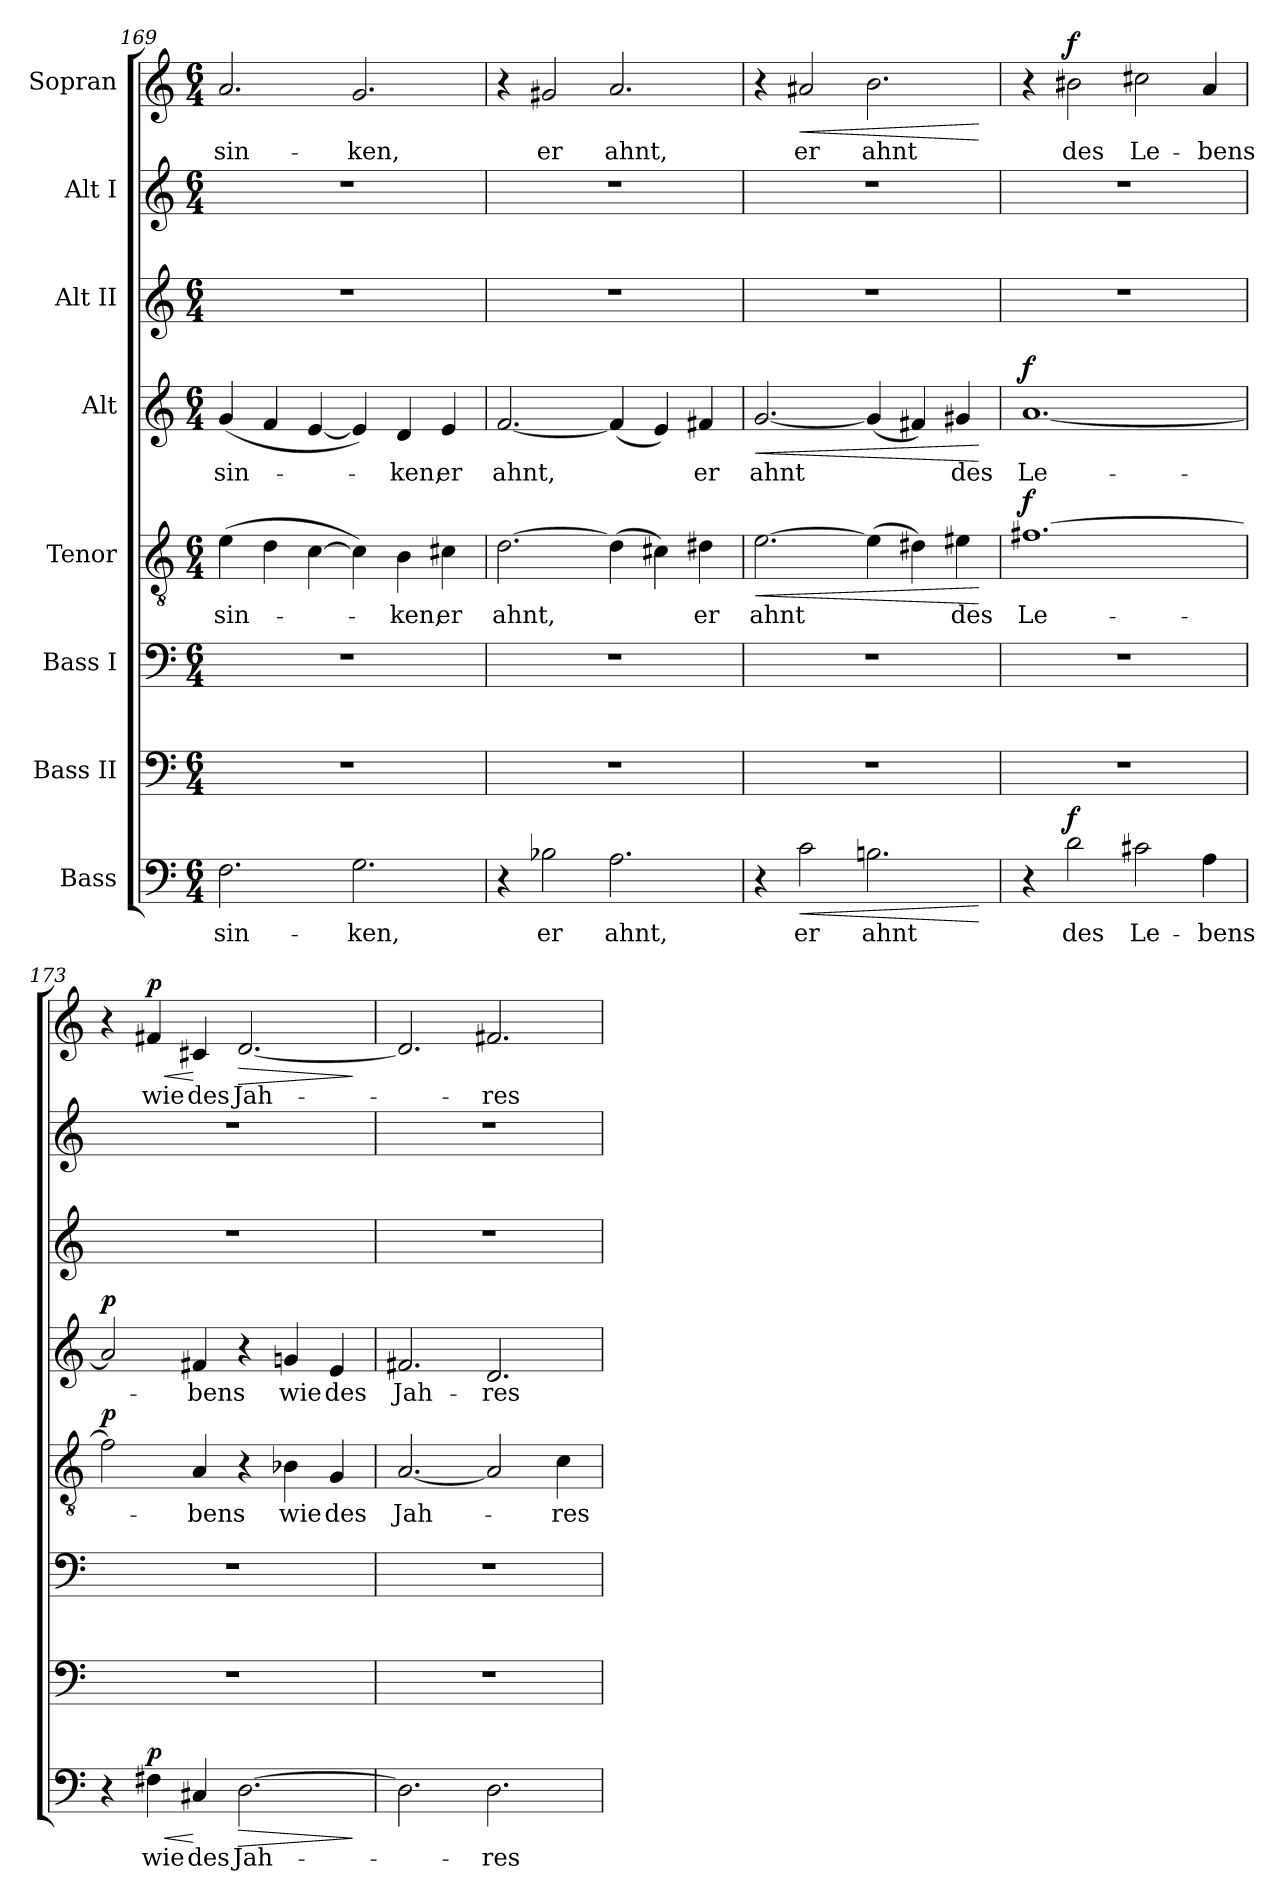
**kern	**text	**dynam	**kern	**kern	**kern	**text	**dynam	**kern	**text	**dynam	**kern	**kern	**kern	**text	**dynam
*part8	*part8	*part8	*part7	*part6	*part5	*part5	*part5	*part4	*part4	*part4	*part3	*part2	*part1	*part1	*part1
*staff8	*staff8	*staff8	*staff7	*staff6	*staff5	*staff5	*staff5	*staff4	*staff4	*staff4	*staff3	*staff2	*staff1	*staff1	*staff1
*I"Bass	*	*	*I"Bass II	*I"Bass I	*I"Tenor	*	*	*I"Alt	*	*	*I"Alt II	*I"Alt I	*I"Sopran	*	*
*clefF4	*	*	*clefF4	*clefF4	*clefGv2	*	*	*clefG2	*	*	*clefG2	*clefG2	*clefG2	*	*
*k[]	*	*	*k[]	*k[]	*k[]	*	*	*k[]	*	*	*k[]	*k[]	*k[]	*	*
*M6/4	*	*	*M6/4	*M6/4	*M6/4	*	*	*M6/4	*	*	*M6/4	*M6/4	*M6/4	*	*
=169	=169	=169	=169	=169	=169	=169	=169	=169	=169	=169	=169	=169	=169	=169	=169
2.F\	sin-	.	1.r	1.r	(>4e\	sin-	.	(4g/	sin-	.	1.r	1.r	2.a/	sin-	.
.	.	.	.	.	4d\	.	.	4f/	.	.	.	.	.	.	.
.	.	.	.	.	[4c\	.	.	[4e/	.	.	.	.	.	.	.
2.G\	-ken,	.	.	.	4c\])	.	.	4e/])	.	.	.	.	2.g/	-ken,	.
.	.	.	.	.	4B\	-ken,	.	4d/	-ken,	.	.	.	.	.	.
.	.	.	.	.	4c#X\	er	.	4e/	er	.	.	.	.	.	.
=170	=170	=170	=170	=170	=170	=170	=170	=170	=170	=170	=170	=170	=170	=170	=170
4r	.	.	1.r	1.r	[2.d\	-ahnt,	.	[2.f/	-ahnt,	.	1.r	1.r	4r	.	.
2B-X\	er	.	.	.	.	.	.	.	.	.	.	.	2g#X/	er	.
2.A\	ahnt,	.	.	.	(4d\]	.	.	(4f/]	.	.	.	.	2.a/	ahnt,	.
.	.	.	.	.	4c#X\)	.	.	4e/)	.	.	.	.	.	.	.
.	.	.	.	.	4d#X\	er	.	4f#X/	er	.	.	.	.	.	.
=171	=171	=171	=171	=171	=171	=171	=171	=171	=171	=171	=171	=171	=171	=171	=171
!	!	!	!	!	!	!	!LO:HP:b	!	!	!LO:HP:b	!	!	!	!	!
4r	.	.	1.r	1.r	[2.e\	-ahnt	<	[2.g/	-ahnt	<	1.r	1.r	4r	.	.
!	!	!LO:HP:b	!	!	!	!	!	!	!	!	!	!	!	!	!LO:HP:b
2c\	er	<	.	.	.	.	.	.	.	.	.	.	2a#X/	er	<
2.Bn\	ahnt	.	.	.	(4e\]	.	.	(4g/]	.	.	.	.	2.b\	ahnt	.
.	.	.	.	.	4d#X\)	.	.	4f#X/)	.	.	.	.	.	.	.
.	.	.	.	.	4e#X\	-des	.	4g#X/	-des	.	.	.	.	.	.
.	.	[	.	.	.	.	[	.	.	[	.	.	.	.	[
!!LO:PB:g=z
=172	=172	=172	=172	=172	=172	=172	=172	=172	=172	=172	=172	=172	=172	=172	=172
!	!	!	!	!	!	!	!LO:DY:a	!	!	!LO:DY:a	!	!	!	!	!
4r	.	.	1.r	1.r	[1.f#X	Le-	f	[1.a	Le-	f	1.r	1.r	4r	.	.
!	!	!LO:DY:a	!	!	!	!	!	!	!	!	!	!	!	!	!LO:DY:a
2d\	des	f	.	.	.	.	.	.	.	.	.	.	2b#X\	des	f
2c#X\	Le-	.	.	.	.	.	.	.	.	.	.	.	2cc#X\	Le-	.
4A\	-bens	.	.	.	.	.	.	.	.	.	.	.	4a/	-bens	.
=173	=173	=173	=173	=173	=173	=173	=173	=173	=173	=173	=173	=173	=173	=173	=173
!	!	!	!	!	!	!	!LO:DY:a	!	!	!LO:DY:a	!	!	!	!	!
4r	.	.	1.r	1.r	2f#\]	.	p	2a/]	.	p	1.r	1.r	4r	.	.
!	!	!LO:HP:b	!	!	!	!	!	!	!	!	!	!	!	!	!LO:HP:b
!	!	!LO:DY:n=1:a	!	!	!	!	!	!	!	!	!	!	!	!	!LO:DY:n=1:a
4F#X\	wie	< p	.	.	.	.	.	.	.	.	.	.	4f#X/	wie	< p
4C#X/	des	[	.	.	4A/	-bens	.	4f#X/	-bens	.	.	.	4c#X/	des	[
!	!	!LO:HP:b	!	!	!	!	!	!	!	!	!	!	!	!	!LO:HP:b
[2.D\	Jah-	>	.	.	4r	.	.	4r	.	.	.	.	[2.d/	Jah-	>
.	.	.	.	.	4B-X\	wie	.	4gn/	wie	.	.	.	.	.	.
.	.	.	.	.	4G/	des	.	4e/	des	.	.	.	.	.	.
.	.	]	.	.	.	.	.	.	.	.	.	.	.	.	]
=174	=174	=174	=174	=174	=174	=174	=174	=174	=174	=174	=174	=174	=174	=174	=174
2.D\]	.	.	1.r	1.r	[2.A/	Jah-	.	2.f#X/	Jah-	.	1.r	1.r	2.d/]	.	.
2.D\	-res	.	.	.	2A/]	.	.	2.d/	-res	.	.	.	2.f#X/	-res	.
.	.	.	.	.	4c\	-res	.	.	.	.	.	.	.	.	.
=	=	=	=	=	=	=	=	=	=	=	=	=	=	=	=
*-	*-	*-	*-	*-	*-	*-	*-	*-	*-	*-	*-	*-	*-	*-	*-
